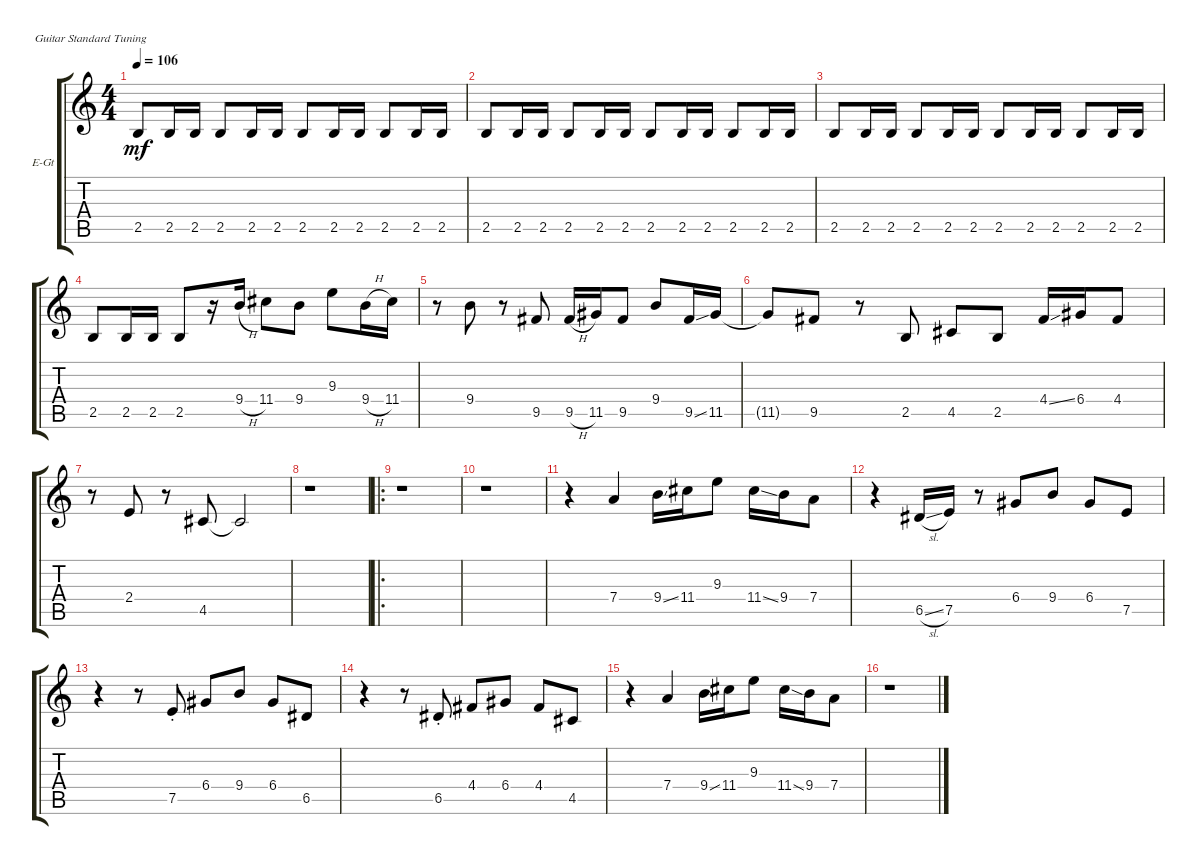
\defaultSystemsLayout 4
\bracketExtendMode groupsimilarinstruments
\firstSystemTrackNameOrientation horizontal
\otherSystemsTrackNameOrientation horizontal
\track ("Electric Guitar" "E-Gt") {instrument overdrivenguitar}
\staff {score tabs}
\tuning (E4 B3 G3 D3 A2 E2)
\ts (4 4)
\tempo 106
\clef g2
\scale
0.487395
\ks c
2.5.8{dy mf instrument overdrivenguitar} 2.5.16 2.5.16 2.5.8 2.5.16 2.5.16 2.5.8 2.5.16 2.5.16 2.5.8 2.5.16 2.5.16 |
\scale
0.256303 2.5.8 2.5.16 2.5.16 2.5.8 2.5.16 2.5.16 2.5.8 2.5.16 2.5.16 2.5.8 2.5.16 2.5.16 |
\scale
0.256303 2.5.8 2.5.16 2.5.16 2.5.8 2.5.16 2.5.16 2.5.8 2.5.16 2.5.16 2.5.8 2.5.16 2.5.16 |
\scale
0.333333 2.5.8 2.5.16 2.5.16 2.5.8 r.16 9.4{h}.16 11.4.8 9.4.8 9.3.8 9.4{h}.16 11.4.16 |
\scale
0.333333 r.8 9.4.8 r.8 9.5.8 9.5{h}.16 11.5.16 9.5.8 9.4.8 9.5{ss}.16 11.5.16 |
\scale
0.333333 11.5{t}.8 9.5.8 r.8 2.5.8 4.5.8 2.5.8 4.4{ss}.16 6.4.16 4.4.8 |
\scale
0.312821 r.8 2.4.8 r.8 4.5.8 4.5{t}.2 |
\scale
0.312821 r.1 |
\ro
\scale
0.374359 r.1 |
\scale
0.333333 r.1 |
\scale
0.333333 r.4 7.4.4 9.4{ss}.16 11.4.16 9.3.8 11.4{ss}.16 9.4.16 7.4.8 |
\scale
0.333333 r.4 6.5{sl}.16 7.5.16 r.8 6.4.8 9.4.8 6.4.8 7.5.8 |
\scale
0.333333 r.4 r.8 7.5{st}.8 6.4.8 9.4.8 6.4.8 6.5.8 |
\scale
0.333333 r.4 r.8 6.5{st}.8 4.4.8 6.4.8 4.4.8 4.5.8 |
\scale
0.333333 r.4 7.4.4 9.4{ss}.16 11.4.16 9.3.8 11.4{ss}.16 9.4.16 7.4.8 |
\scale
0.333333 r.1
